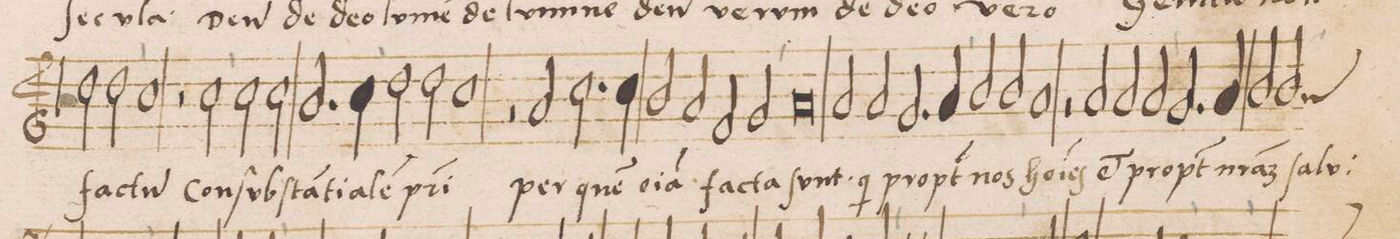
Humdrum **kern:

**kern	**text
*I"DISCANTVS	*
*clefG2	*
*k[b-]	*
*met(C|)	*
*M2/1	*
2dd\	.
2dd\,<	fa-
=41-	=41-
1cc\	-ctu(m)
2r	.
2cc\,<	Con-
=42-	=42-
2cc\	-ſub-
2cc\	-ſta(n)-
2.b-/	-ti-
4cc\,<	-a-
=43-	=43-
2dd\	-le(m)
2dd\	p(a-
1cc\	-t)ri
=44-	=44-
2r	.
2a/	per
2.cc\	que(m)
4cc\	o-
=45-	=45-
2b-/	-(mn)i-
2a/	-a
2f/	fac-
2g/,<	-ta
=46-	=46-
0a/	ſunt
=47-	=47-
2a/	q(ui)
2a/	pro-
2.g/	-pt(er)
4a/,<	nos
=48-	=48-
2b-/	ho-
2b-/	-(mi)-
1a/	-neſ
=49-	=49-
2r	.
2a/	et
2a/	pro-
2a/,<	-pt(er)
=50-	=50-
2.g/	n(o-
4a/	-st)ram
2b-/	ſa-
*custos:a	*
2b-/	-lv-
=51-	=51-
*-	*-
